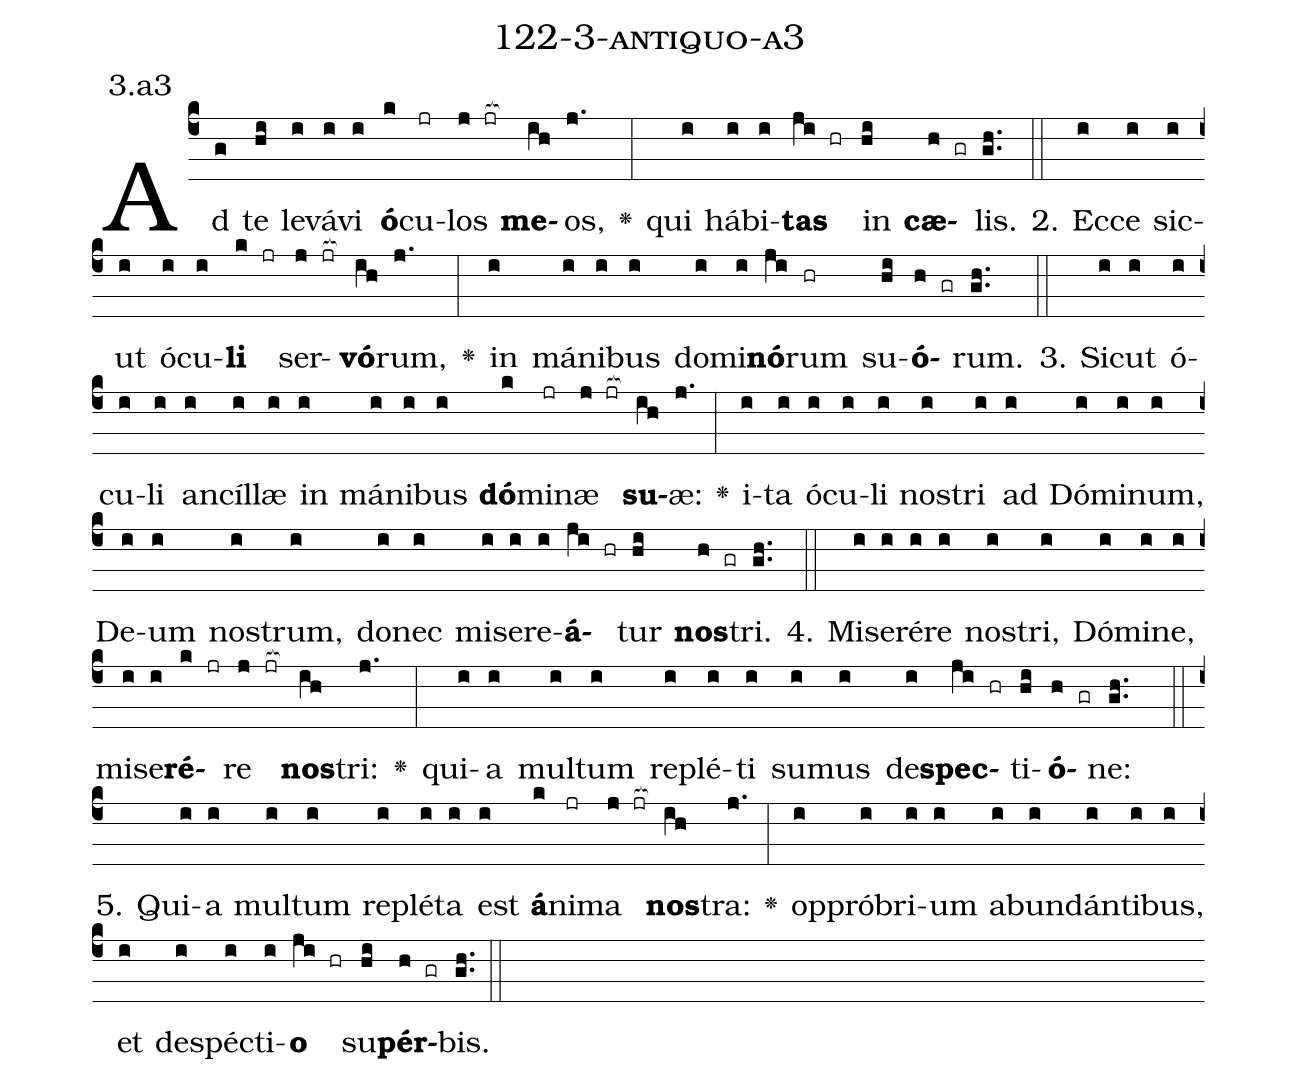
name: 122-3-antiquo-a3;
annotation: 3.a3;
%%
(c4)Ad(g) te(hi) le(i)vá(i)vi(i) <b>ó</b>(k)cu(jr)los(j jr[ocb:1{]) <b>me</b>(ih[ocb:0}])os,(j.) <v>\greheightstar</v>(:) qui(i) há(i)bi(i)<b>tas</b>(ji hr) in(hi) <b>cæ</b>(h gr)lis.(gh..) (::)
2. Ec(i)ce(i) sic(i)ut(i) ó(i)cu(i)<b>li</b>(k jr) ser(j jr[ocb:1{])<b>vó</b>(ih[ocb:0}])rum,(j.) <v>\greheightstar</v>(:) in(i) má(i)ni(i)bus(i) do(i)mi(i)<b>nó</b>(ji)rum(hr) su(hi)<b>ó</b>(h gr)rum.(gh..) (::)
3. Sic(i)ut(i) ó(i)cu(i)li(i) an(i)cíl(i)læ(i) in(i) má(i)ni(i)bus(i) <b>dó</b>(k)mi(jr)næ(j jr[ocb:1{]) <b>su</b>(ih[ocb:0}])æ:(j.) <v>\greheightstar</v>(:) i(i)ta(i) ó(i)cu(i)li(i) nos(i)tri(i) ad(i) Dó(i)mi(i)num,(i) De(i)um(i) nos(i)trum,(i) do(i)nec(i) mi(i)se(i)re(i)<b>á</b>(ji hr)tur(hi) <b>nos</b>(h gr)tri.(gh..) (::)
4. Mi(i)se(i)ré(i)re(i) nos(i)tri,(i) Dó(i)mi(i)ne,(i) mi(i)se(i)<b>ré</b>(k jr)re(j jr[ocb:1{]) <b>nos</b>(ih[ocb:0}])tri:(j.) <v>\greheightstar</v>(:) qui(i)a(i) mul(i)tum(i) re(i)plé(i)ti(i) su(i)mus(i) de(i)<b>spec</b>(ji hr)ti(hi)<b>ó</b>(h gr)ne:(gh..) (::)
5. Qui(i)a(i) mul(i)tum(i) re(i)plé(i)ta(i) est(i) <b>á</b>(k)ni(jr)ma(j jr[ocb:1{]) <b>nos</b>(ih[ocb:0}])tra:(j.) <v>\greheightstar</v>(:) op(i)pró(i)bri(i)um(i) ab(i)un(i)dán(i)ti(i)bus,(i) et(i) de(i)spéc(i)ti(i)<b>o</b>(ji hr) su(hi)<b>pér</b>(h gr)bis.(gh..) (::)
